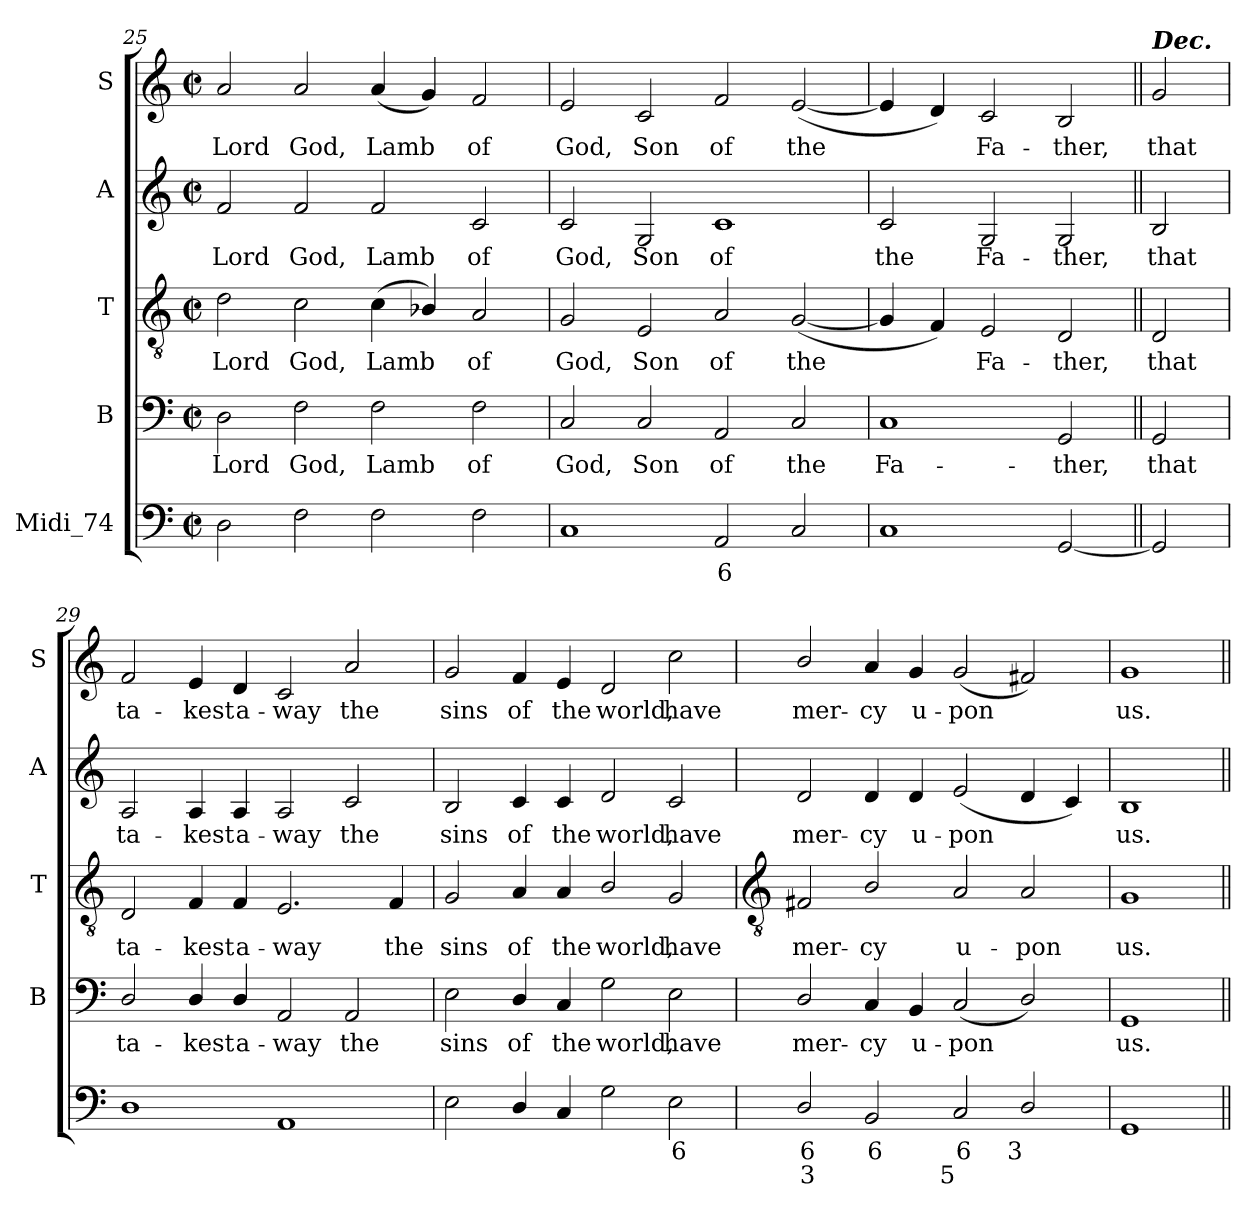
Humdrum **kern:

**kern	**text	**text	**kern	**text	**kern	**text	**kern	**text	**kern	**text
*part5	*part5	*part5	*part4	*part4	*part3	*part3	*part2	*part2	*part1	*part1
*staff5	*staff5	*staff5	*staff4	*staff4	*staff3	*staff3	*staff2	*staff2	*staff1	*staff1
*I"Midi_74	*	*	*I"B	*	*I"T	*	*I"A	*	*I"S	*
*	*	*	*I'B	*	*I'T	*	*I'A	*	*I'S	*
*clefF4	*	*	*clefF4	*	*clefGv2	*	*clefG2	*	*clefG2	*
*k[]	*	*	*k[]	*	*k[]	*	*k[]	*	*k[]	*
*C:	*	*	*C:	*	*C:	*	*C:	*	*C:	*
*M4/2	*	*	*M4/2	*	*M4/2	*	*M4/2	*	*M4/2	*
*met(c|)	*	*	*met(c|)	*	*met(c|)	*	*met(c|)	*	*met(c|)	*
=25	=25	=25	=25	=25	=25	=25	=25	=25	=25	=25
!	!	!	!	!LO:LY:b	!	!LO:LY:b	!	!LO:LY:b	!	!LO:LY:b
2D	.	.	2D	Lord	2d	Lord	2f	Lord	2a	Lord
!	!	!	!	!LO:LY:b	!	!LO:LY:b	!	!LO:LY:b	!	!LO:LY:b
2F	.	.	2F	God,	2c	God,	2f	God,	2a	God,
!	!	!	!	!LO:LY:b	!	!LO:LY:b	!	!LO:LY:b	!	!LO:LY:b
2F	.	.	2F	Lamb	(<4c	Lamb	2f	Lamb	(<4a	Lamb
.	.	.	.	.	4B-X/)	.	.	.	4g)	.
!	!	!	!	!LO:LY:b	!	!LO:LY:b	!	!LO:LY:b	!	!LO:LY:b
2F	.	.	2F	of	2A	of	2c	of	2f	of
=26	=26	=26	=26	=26	=26	=26	=26	=26	=26	=26
!	!	!	!	!LO:LY:b	!	!LO:LY:b	!	!LO:LY:b	!	!LO:LY:b
1C	.	.	2C	God,	2G	God,	2c	God,	2e	God,
!	!	!	!	!LO:LY:b	!	!LO:LY:b	!	!LO:LY:b	!	!LO:LY:b
.	.	.	2C	Son	2E	Son	2G	Son	2c	Son
!	!LO:LY:b	!	!	!LO:LY:b	!	!LO:LY:b	!	!LO:LY:b	!	!LO:LY:b
2AA	6	.	2AA	of	2A	of	1c	of	2f	of
!	!	!	!	!LO:LY:b	!	!LO:LY:b	!	!	!	!LO:LY:b
2C	.	.	2C	the	(<[2G	the	.	.	(<[2e	the
=27	=27	=27	=27	=27	=27	=27	=27	=27	=27	=27
!	!	!	!	!LO:LY:b	!	!	!	!LO:LY:b	!	!
1C	.	.	1C	Fa-	4G]	.	2c	the	4e]	.
.	.	.	.	.	4F)	.	.	.	4d)	.
!	!	!	!	!	!	!LO:LY:b	!	!LO:LY:b	!	!LO:LY:b
.	.	.	.	.	2E	Fa-	2G	Fa-	2c	Fa-
!	!	!	!	!LO:LY:b	!	!LO:LY:b	!	!LO:LY:b	!	!LO:LY:b
[2GG	.	.	2GG	-ther,	2D	-ther,	2G	-ther,	2B	-ther,
=28||	=28||	=28||	=28||	=28||	=28||	=28||	=28||	=28||	=28||	=28||
!	!	!	!	!	!	!	!	!	!LO:TX:a:Bi:t=Dec.	!
!	!	!	!	!LO:LY:b	!	!LO:LY:b	!	!LO:LY:b	!	!LO:LY:b
2GG]	.	.	2GG	that	2D	that	2B	that	2g	that
=29	=29	=29	=29	=29	=29	=29	=29	=29	=29	=29
!	!	!	!	!LO:LY:b	!	!LO:LY:b	!	!LO:LY:b	!	!LO:LY:b
1D	.	.	2D/	ta-	2D	ta-	2A	ta-	2f	ta-
!	!	!	!	!LO:LY:b	!	!LO:LY:b	!	!LO:LY:b	!	!LO:LY:b
.	.	.	4D/	-kest	4F	-kest	4A	-kest	4e	-kest
!	!	!	!	!LO:LY:b	!	!LO:LY:b	!	!LO:LY:b	!	!LO:LY:b
.	.	.	4D/	a-	4F	a-	4A	a-	4d	a-
!	!	!	!	!LO:LY:b	!	!LO:LY:b	!	!LO:LY:b	!	!LO:LY:b
1AA	.	.	2AA	-way	2.E	-way	2A	-way	2c	-way
!	!	!	!	!LO:LY:b	!	!	!	!LO:LY:b	!	!LO:LY:b
.	.	.	2AA	the	.	.	2c	the	2a	the
!	!	!	!	!	!	!LO:LY:b	!	!	!	!
.	.	.	.	.	4F	the	.	.	.	.
=30	=30	=30	=30	=30	=30	=30	=30	=30	=30	=30
!	!	!	!	!LO:LY:b	!	!LO:LY:b	!	!LO:LY:b	!	!LO:LY:b
2E	.	.	2E	sins	2G	sins	2B	sins	2g	sins
!	!	!	!	!LO:LY:b	!	!LO:LY:b	!	!LO:LY:b	!	!LO:LY:b
4D/	.	.	4D/	of	4A	of	4c	of	4f	of
!	!	!	!	!LO:LY:b	!	!LO:LY:b	!	!LO:LY:b	!	!LO:LY:b
4C	.	.	4C	the	4A	the	4c	the	4e	the
!	!	!	!	!LO:LY:b	!	!LO:LY:b	!	!LO:LY:b	!	!LO:LY:b
2G	.	.	2G	world,	2B/	world,	2d	world,	2d	world,
!	!LO:LY:b	!	!	!LO:LY:b	!	!LO:LY:b	!	!LO:LY:b	!	!LO:LY:b
2E	6	.	2E	have	2G	have	2c	have	2cc	have
!!LO:LB:g=z
=31	=31	=31	=31	=31	=31	=31	=31	=31	=31	=31
*	*	*	*	*	*clefGv2	*	*	*	*	*
!	!LO:LY:b	!LO:LY:b	!	!LO:LY:b	!	!LO:LY:b	!	!LO:LY:b	!	!LO:LY:b
2D/	6	3	2D/	mer-	2F#X	mer-	2d	mer-	2b/	mer-
!	!LO:LY:b	!	!	!LO:LY:b	!	!LO:LY:b	!	!LO:LY:b	!	!LO:LY:b
2BB	6	.	4C	-cy	2B/	-cy	4d	-cy	4a	-cy
!	!	!	!	!LO:LY:b	!	!	!	!LO:LY:b	!	!LO:LY:b
.	.	.	4BB	u-	.	.	4d	u-	4g	u-
!	!LO:LY:b	!LO:LY:b	!	!LO:LY:b	!	!LO:LY:b	!	!LO:LY:b	!	!LO:LY:b
2C	6	5	(<2C	-pon	2A	u-	(<2e	-pon	(<2g	-pon
!	!LO:LY:b	!	!	!	!	!LO:LY:b	!	!	!	!
2D/	3	.	2D/)	.	2A	-pon	4d	.	2f#X)	.
.	.	.	.	.	.	.	4c)	.	.	.
=32	=32	=32	=32	=32	=32	=32	=32	=32	=32	=32
!	!	!	!	!LO:LY:b	!	!LO:LY:b	!	!LO:LY:b	!	!LO:LY:b
1GG	.	.	1GG	us.	1G	us.	1B	us.	1g	us.
=||	=||	=||	=||	=||	=||	=||	=||	=||	=||	=||
*-	*-	*-	*-	*-	*-	*-	*-	*-	*-	*-
